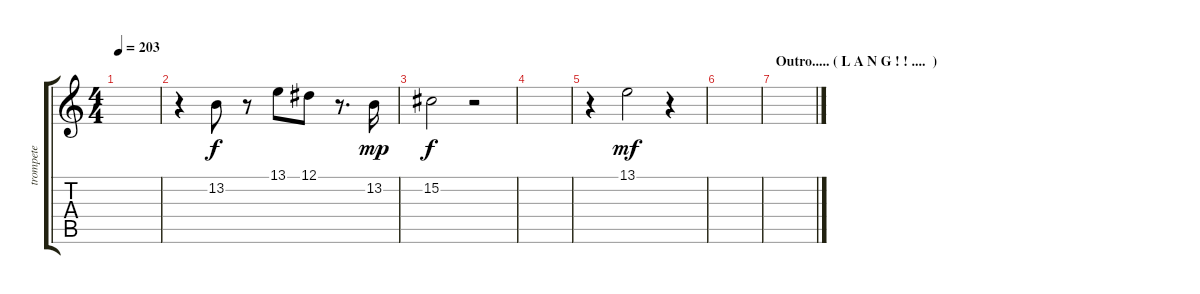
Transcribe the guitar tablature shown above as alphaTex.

\track ("trompete" "trompete") {instrument trumpet}
\staff {score tabs}
\tuning (Eb4 Bb3 Gb3 Db3 Ab2 Eb2) {hide}
\ts (4 4)
\tempo 203
\clef g2
\ks c
|
r.4 13.2.8{dy f} r.8 13.1.8 12.1.8 r.8{d} 13.2.16{dy mp} |
15.2.2{dy f} r.2 |
|
r.4 13.1.2{dy mf} r.4 |
|
\section ("" "Outro..... ( L A N G ! ! ....  )")
